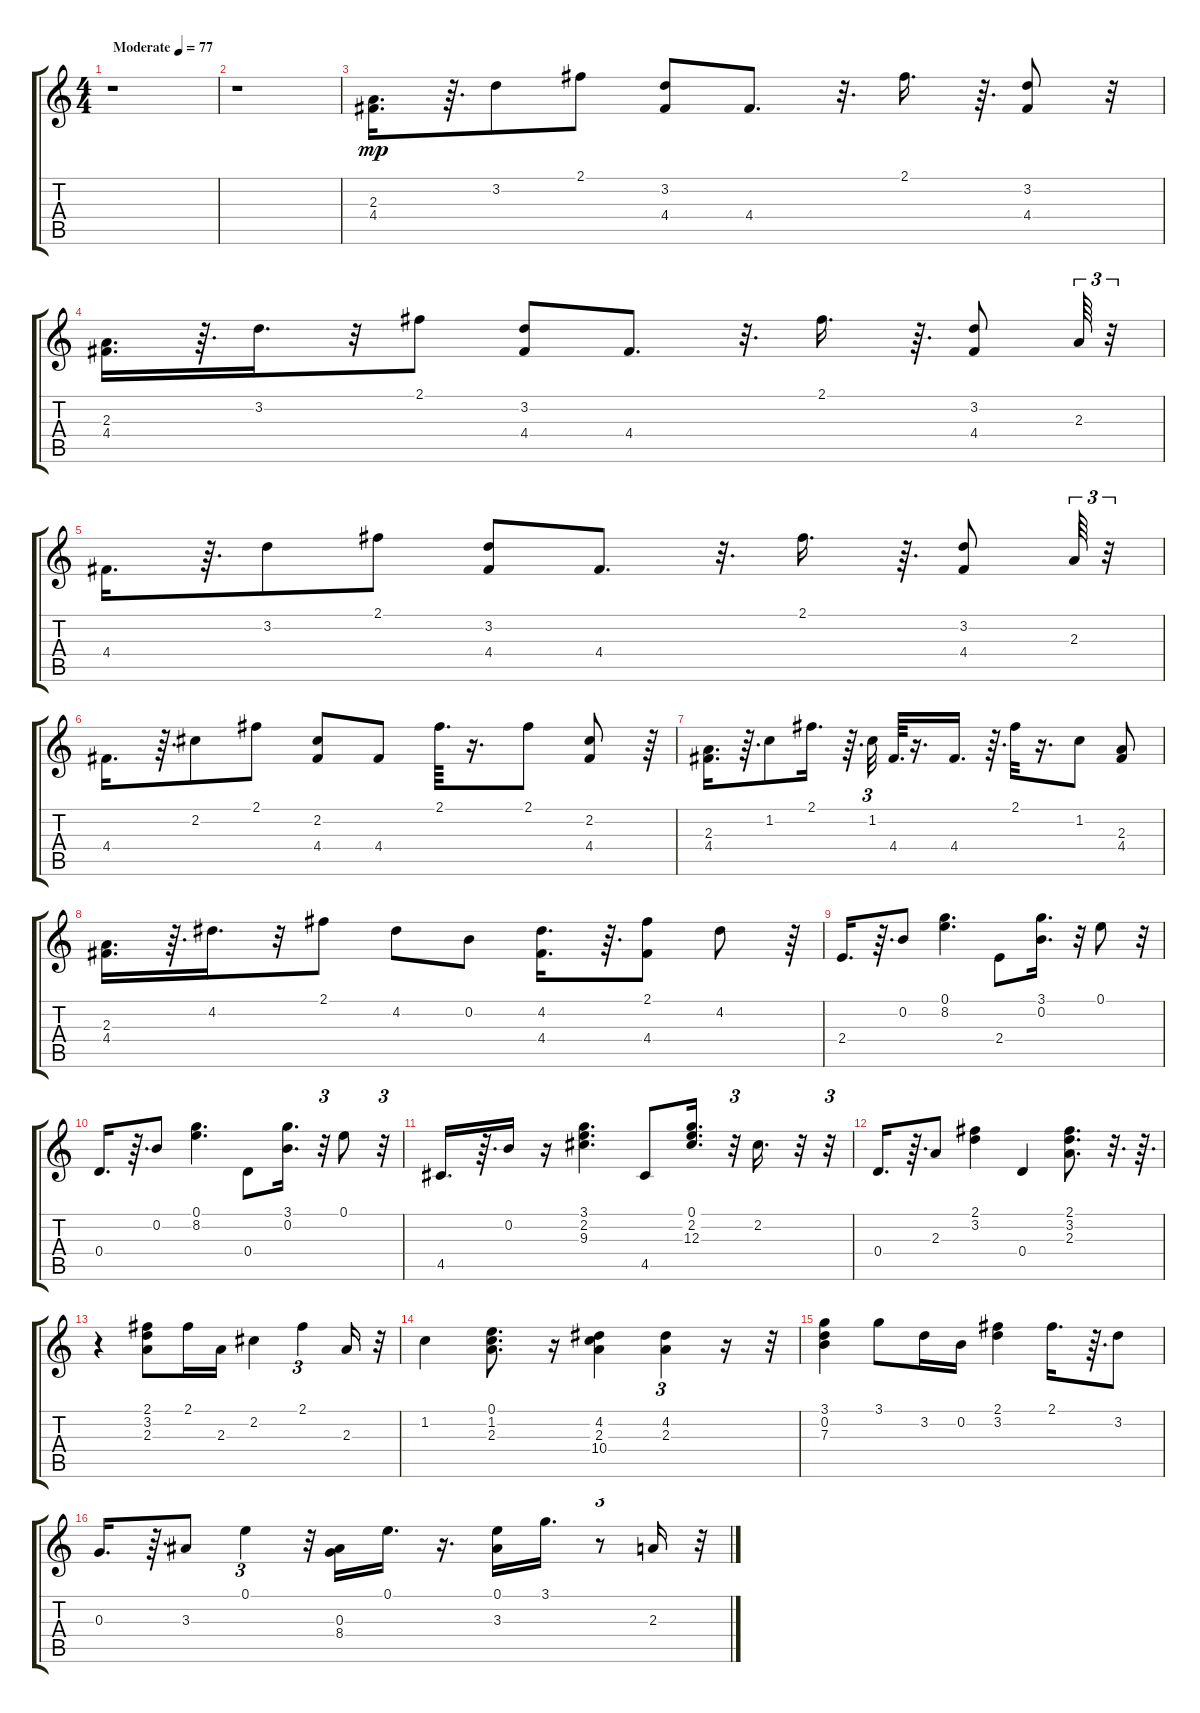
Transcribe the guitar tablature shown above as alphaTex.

\track "" {instrument acousticguitarnylon}
\staff {score tabs}
\tuning (E4 B3 G3 D3 A2 E2) {hide}
\ts (4 4)
\tempo (77 "Moderate")
\clef g2
\ks c
r.1{dy mp instrument acousticguitarnylon} |
r.1 |
(2.3 4.4).16{d} r.64{d} 3.2.8 2.1.8 (3.2 4.4).8 4.4.8{d} r.32{d} 2.1.16{d} r.64{d} (3.2 4.4).8 r.32 |
(2.3 4.4).16{d} r.64{d} 3.2.16{d} r.32 2.1.8 (3.2 4.4).8 4.4.8{d} r.32{d} 2.1.16{d} r.64{d} (3.2 4.4).8 2.3.64{tu (3 2)} r.32{tu (3 2)} |
4.4.16{d} r.64{d} 3.2.8 2.1.8 (3.2 4.4).8 4.4.8{d} r.32{d} 2.1.16{d} r.64{d} (3.2 4.4).8 2.3.64{tu (3 2)} r.32{tu (3 2)} |
4.4.16{d} r.64{d} 2.2.8 2.1.8 (2.2 4.4).8 4.4.8 2.1.64{d} r.16{d} 2.1.8 (2.2 4.4).8 r.64 |
(2.3 4.4).16{d} r.64{d} 1.2.8 2.1.16{d} r.64{d} 1.2.32{tu (3 2)} 4.4.64{d} r.16{d} 4.4.16{d} r.64{d} 2.1.32 r.16{d} 1.2.8 (2.3 4.4).8 |
(2.3 4.4).16{d} r.64{d} 4.2.16{d} r.32 2.1.8 4.2.8 0.2.8 (4.2 4.4).16{d} r.64{d} (2.1 4.4).8 4.2.8 r.64 |
2.4.16{d} r.64{d} 0.2.8 (0.1 8.2).4{d} 2.4.8 (3.1 0.2).16{d} r.32{tu (3 2)} 0.1.8 r.32{tu (3 2)} |
0.4.16{d} r.64{d} 0.2.8 (0.1 8.2).4{d} 0.4.8 (3.1 0.2).16{d} r.32{tu (3 2)} 0.1.8 r.32{tu (3 2)} |
4.5.16{d} r.64{d} 0.2.16 r.16 (3.1 2.2 9.3).4{d} 4.5.8 (0.1 2.2 12.3).16{d} r.32{tu (3 2)} 2.2.16{d} r.32 r.32{tu (3 2)} |
0.4.16{d} r.64{d} 2.3.8 (2.1 3.2).4 0.4.4 (2.1 3.2 2.3).8{d} r.32{d} r.64{d} |
r.4 (2.1 3.2 2.3).8 2.1.16 2.3.16 2.2.4 2.1.4{tu (3 2)} 2.3.16 r.32{tu (3 2)} |
1.2.4 (0.1 1.2 2.3).8{d} r.16 (4.2 2.3 10.4).4 (4.2 2.3).4{tu (3 2)} r.16 r.32{tu (3 2)} |
(3.1 0.2 7.3).4 3.1.8 3.2.16 0.2.16 (2.1 3.2).4 2.1.16{d} r.64{d} 3.2.8 |
0.3.16{d} r.64{d} 3.3.8 0.1.4{tu (3 2)} r.32{tu (3 2)} (0.3 8.4).16 0.1.16{d} r.16{d} (0.1 3.3).16 3.1.16{d} r.8{tu (3 2)} 2.3.16 r.32{tu (3 2)}
